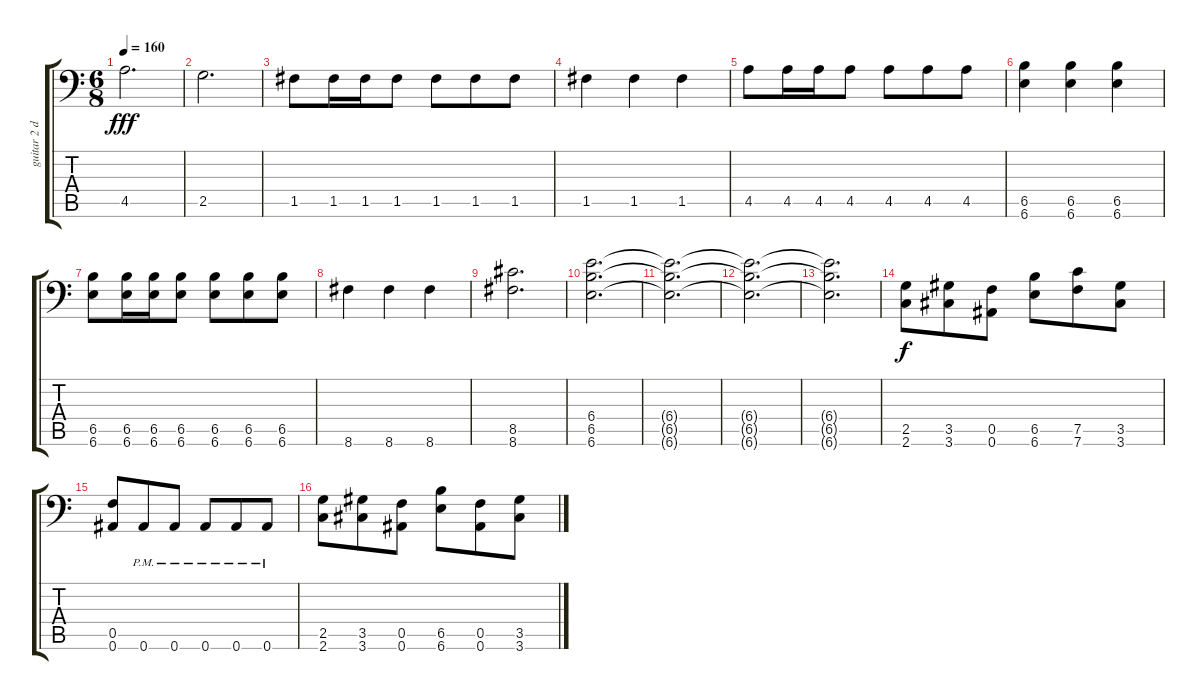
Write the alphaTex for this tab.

\track ("guitar 2 double" "guitar 2 d") {instrument distortionguitar}
\staff {score tabs}
\tuning (C4 G3 Eb3 Bb2 F2 Bb1) {hide}
\ts (6 8)
\tempo 160
\clef f4
\ks c
4.5.2{d dy fff} |
2.5.2{d} |
1.5.8 1.5.16 1.5.16 1.5.8 1.5.8 1.5.8 1.5.8 |
1.5.4 1.5.4 1.5.4 |
4.5.8 4.5.16 4.5.16 4.5.8 4.5.8 4.5.8 4.5.8 |
(6.5 6.6).4 (6.5 6.6).4 (6.5 6.6).4 |
(6.5 6.6).8 (6.5 6.6).16 (6.5 6.6).16 (6.5 6.6).8 (6.5 6.6).8 (6.5 6.6).8 (6.5 6.6).8 |
8.6.4 8.6.4 8.6.4 |
(8.5 8.6).2{d} |
(6.4 6.5 6.6).2{d} |
(6.4{t} 6.5{t} 6.6{t}).2{d} |
(6.4{t} 6.5{t} 6.6{t}).2{d} |
(6.4{t} 6.5{t} 6.6{t}).2{d} |
(2.5 2.6).8{dy f} (3.5 3.6).8 (0.5 0.6).8 (6.5 6.6).8 (7.5 7.6).8 (3.5 3.6).8 |
(0.5 0.6).8 0.6{pm}.8 0.6{pm}.8 0.6{pm}.8 0.6{pm}.8 0.6{pm}.8 |
(2.5 2.6).8 (3.5 3.6).8 (0.5 0.6).8 (6.5 6.6).8 (0.5 0.6).8 (3.5 3.6).8
